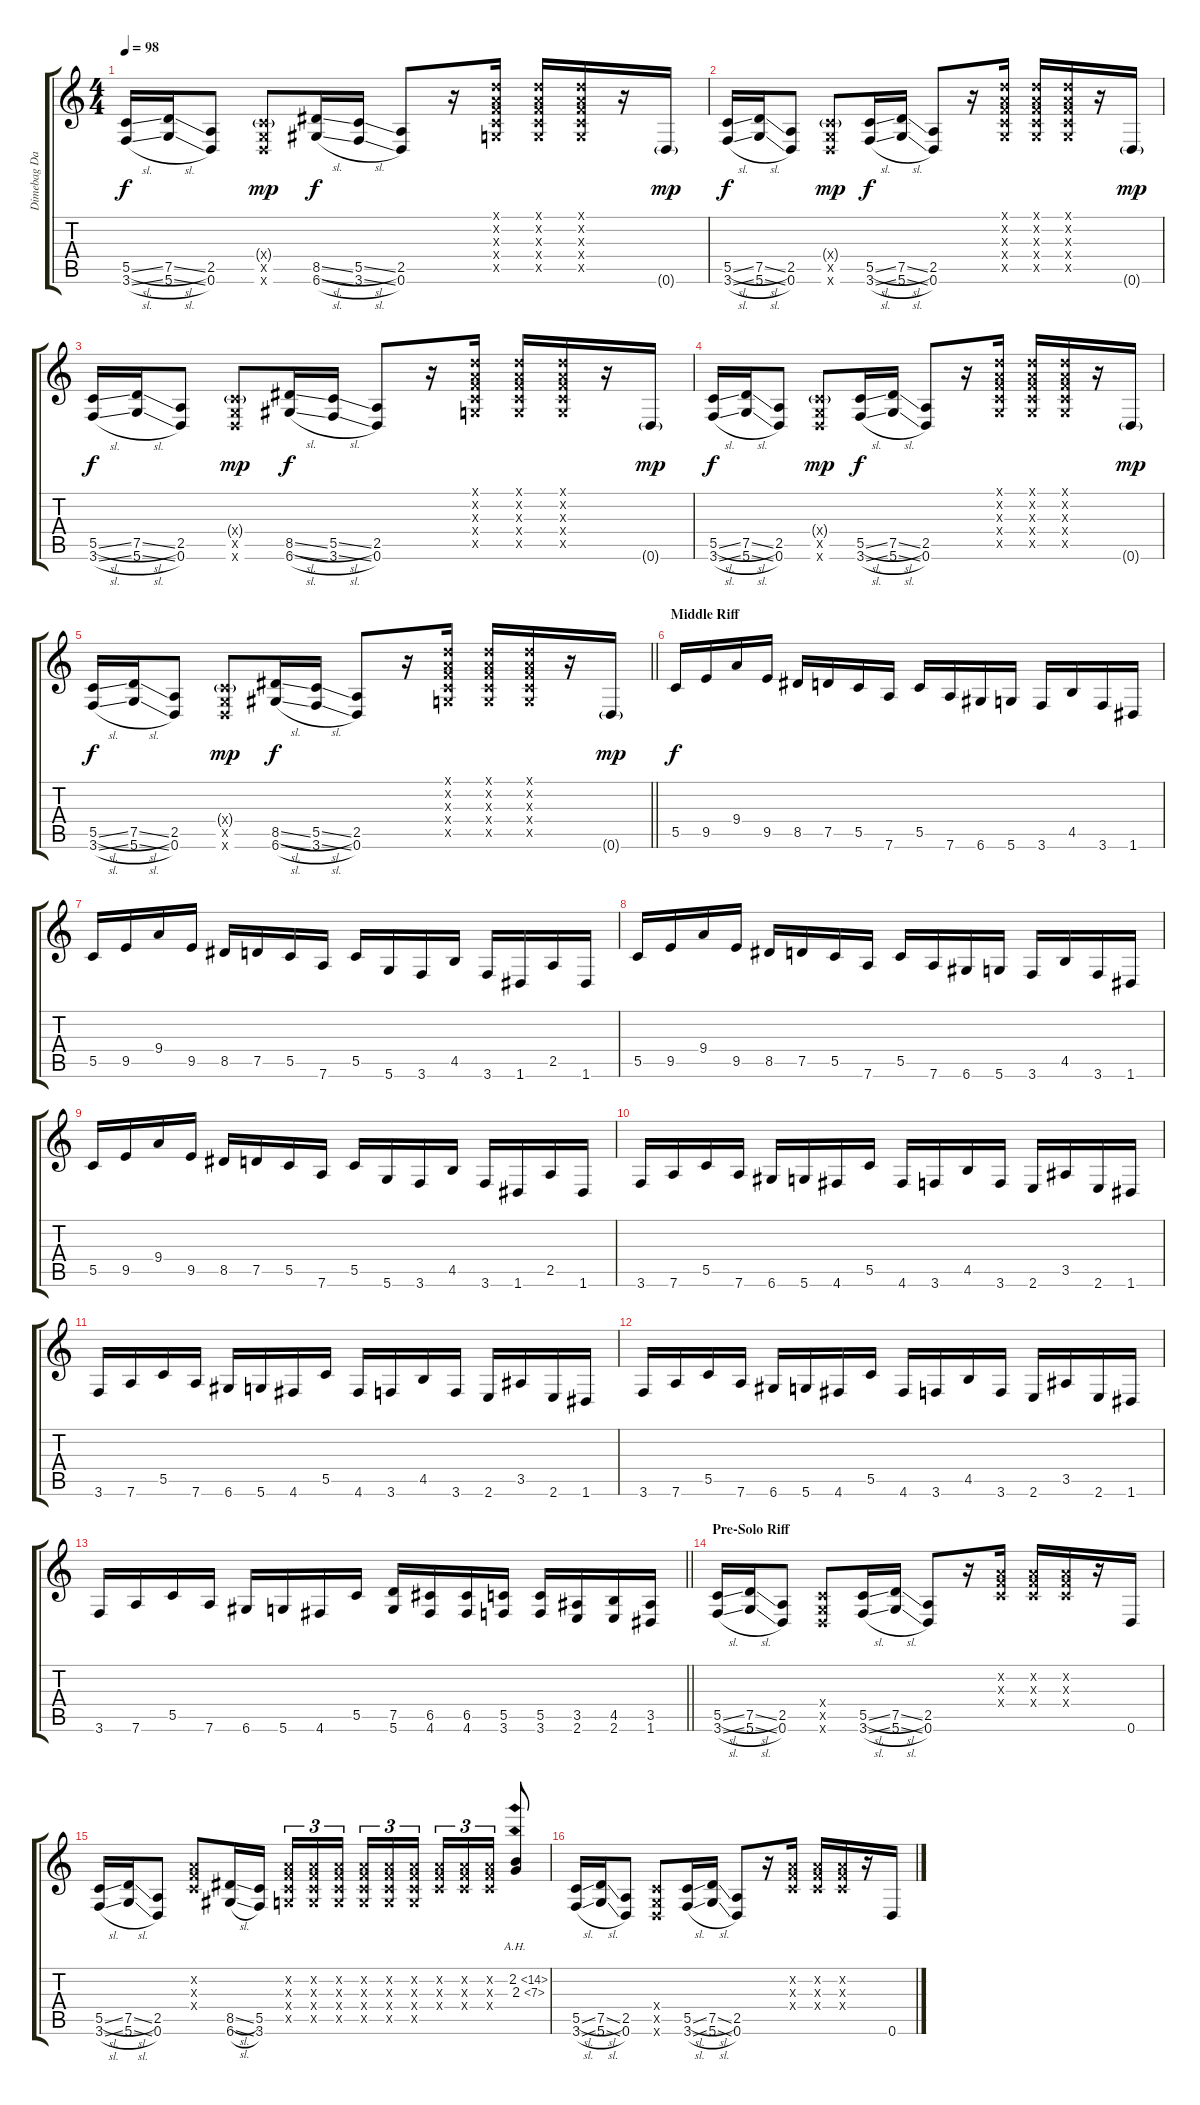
\track ("Dimebag Darrell" "Dimebag Da") {instrument distortionguitar}
\staff {score tabs}
\tuning (D4 A3 F3 C3 G2 D2) {hide}
\ts (4 4)
\tempo 98
\clef g2
\ks c
(5.5{sl} 3.6{sl}).16{dy f} (7.5{sl} 5.6{sl}).16 (2.5 0.6).8 (0.4{g x} 0.5{x} 0.6{x}).8{dy mp} (8.5{sl} 6.6{sl}).16{dy f} (5.5{sl} 3.6{sl}).16 (2.5 0.6).8 r.16 (0.1{x} 0.2{x} 0.3{x} 0.4{x} 0.5{x}).16 (0.1{x} 0.2{x} 0.3{x} 0.4{x} 0.5{x}).16 (0.1{x} 0.2{x} 0.3{x} 0.4{x} 0.5{x}).16 r.16 0.6{g}.16{dy mp} |
(5.5{sl} 3.6{sl}).16{dy f} (7.5{sl} 5.6{sl}).16 (2.5 0.6).8 (0.4{g x} 0.5{x} 0.6{x}).8{dy mp} (5.5{sl} 3.6{sl}).16{dy f} (7.5{sl} 5.6{sl}).16 (2.5 0.6).8 r.16 (0.1{x} 0.2{x} 0.3{x} 0.4{x} 0.5{x}).16 (0.1{x} 0.2{x} 0.3{x} 0.4{x} 0.5{x}).16 (0.1{x} 0.2{x} 0.3{x} 0.4{x} 0.5{x}).16 r.16 0.6{g}.16{dy mp} |
(5.5{sl} 3.6{sl}).16{dy f} (7.5{sl} 5.6{sl}).16 (2.5 0.6).8 (0.4{g x} 0.5{x} 0.6{x}).8{dy mp} (8.5{sl} 6.6{sl}).16{dy f} (5.5{sl} 3.6{sl}).16 (2.5 0.6).8 r.16 (0.1{x} 0.2{x} 0.3{x} 0.4{x} 0.5{x}).16 (0.1{x} 0.2{x} 0.3{x} 0.4{x} 0.5{x}).16 (0.1{x} 0.2{x} 0.3{x} 0.4{x} 0.5{x}).16 r.16 0.6{g}.16{dy mp} |
(5.5{sl} 3.6{sl}).16{dy f} (7.5{sl} 5.6{sl}).16 (2.5 0.6).8 (0.4{g x} 0.5{x} 0.6{x}).8{dy mp} (5.5{sl} 3.6{sl}).16{dy f} (7.5{sl} 5.6{sl}).16 (2.5 0.6).8 r.16 (0.1{x} 0.2{x} 0.3{x} 0.4{x} 0.5{x}).16 (0.1{x} 0.2{x} 0.3{x} 0.4{x} 0.5{x}).16 (0.1{x} 0.2{x} 0.3{x} 0.4{x} 0.5{x}).16 r.16 0.6{g}.16{dy mp} |
\barLineRight lightlight
(5.5{sl} 3.6{sl}).16{dy f} (7.5{sl} 5.6{sl}).16 (2.5 0.6).8 (0.4{g x} 0.5{x} 0.6{x}).8{dy mp} (8.5{sl} 6.6{sl}).16{dy f} (5.5{sl} 3.6{sl}).16 (2.5 0.6).8 r.16 (0.1{x} 0.2{x} 0.3{x} 0.4{x} 0.5{x}).16 (0.1{x} 0.2{x} 0.3{x} 0.4{x} 0.5{x}).16 (0.1{x} 0.2{x} 0.3{x} 0.4{x} 0.5{x}).16 r.16 0.6{g}.16{dy mp} |
\section ("" "Middle Riff")
5.5.16{dy f} 9.5.16 9.4.16 9.5.16 8.5.16 7.5.16 5.5.16 7.6.16 5.5.16 7.6.16 6.6.16 5.6.16 3.6.16 4.5.16 3.6.16 1.6.16 |
5.5.16 9.5.16 9.4.16 9.5.16 8.5.16 7.5.16 5.5.16 7.6.16 5.5.16 5.6.16 3.6.16 4.5.16 3.6.16 1.6.16 2.5.16 1.6.16 |
5.5.16 9.5.16 9.4.16 9.5.16 8.5.16 7.5.16 5.5.16 7.6.16 5.5.16 7.6.16 6.6.16 5.6.16 3.6.16 4.5.16 3.6.16 1.6.16 |
5.5.16 9.5.16 9.4.16 9.5.16 8.5.16 7.5.16 5.5.16 7.6.16 5.5.16 5.6.16 3.6.16 4.5.16 3.6.16 1.6.16 2.5.16 1.6.16 |
3.6.16 7.6.16 5.5.16 7.6.16 6.6.16 5.6.16 4.6.16 5.5.16 4.6.16 3.6.16 4.5.16 3.6.16 2.6.16 3.5.16 2.6.16 1.6.16 |
3.6.16 7.6.16 5.5.16 7.6.16 6.6.16 5.6.16 4.6.16 5.5.16 4.6.16 3.6.16 4.5.16 3.6.16 2.6.16 3.5.16 2.6.16 1.6.16 |
3.6.16 7.6.16 5.5.16 7.6.16 6.6.16 5.6.16 4.6.16 5.5.16 4.6.16 3.6.16 4.5.16 3.6.16 2.6.16 3.5.16 2.6.16 1.6.16 |
\barLineRight lightlight
3.6.16 7.6.16 5.5.16 7.6.16 6.6.16 5.6.16 4.6.16 5.5.16 (7.5 5.6).16 (6.5 4.6).16 (6.5 4.6).16 (5.5 3.6).16 (5.5 3.6).16 (3.5 2.6).16 (4.5 2.6).16 (3.5 1.6).16 |
\section ("" "Pre-Solo Riff")
(5.5{sl} 3.6{sl}).16 (7.5{sl} 5.6{sl}).16 (2.5 0.6).8 (0.4{x} 0.5{x} 0.6{x}).8 (5.5{sl} 3.6{sl}).16 (7.5{sl} 5.6{sl}).16 (2.5 0.6).8 r.16 (0.2{x} 0.3{x} 0.4{x}).16 (0.2{x} 0.3{x} 0.4{x}).16 (0.2{x} 0.3{x} 0.4{x}).16 r.16 0.6.16 |
(5.5{sl} 3.6{sl}).16 (7.5{sl} 5.6{sl}).16 (2.5 0.6).8 (0.2{x} 0.3{x} 0.4{x}).8 (8.5{sl} 6.6{sl}).16 (5.5 3.6).16 (0.2{x} 0.3{x} 0.4{x} 0.5{x}).16{tu (3 2)} (0.2{x} 0.3{x} 0.4{x} 0.5{x}).16{tu (3 2)} (0.2{x} 0.3{x} 0.4{x} 0.5{x}).16{tu (3 2) beam splitsecondary} (0.2{x} 0.3{x} 0.4{x} 0.5{x}).16{tu (3 2)} (0.2{x} 0.3{x} 0.4{x} 0.5{x}).16{tu (3 2)} (0.2{x} 0.3{x} 0.4{x} 0.5{x}).16{tu (3 2)} (0.2{x} 0.3{x} 0.4{x}).16{tu (3 2)} (0.2{x} 0.3{x} 0.4{x}).16{tu (3 2)} (0.2{x} 0.3{x} 0.4{x}).16{tu (3 2)} (2.2{ah 12} 2.3{ah 5}).8 |
(5.5{sl} 3.6{sl}).16 (7.5{sl} 5.6{sl}).16 (2.5 0.6).8 (0.4{x} 0.5{x} 0.6{x}).8 (5.5{sl} 3.6{sl}).16 (7.5{sl} 5.6{sl}).16 (2.5 0.6).8 r.16 (0.2{x} 0.3{x} 0.4{x}).16 (0.2{x} 0.3{x} 0.4{x}).16 (0.2{x} 0.3{x} 0.4{x}).16 r.16 0.6.16
